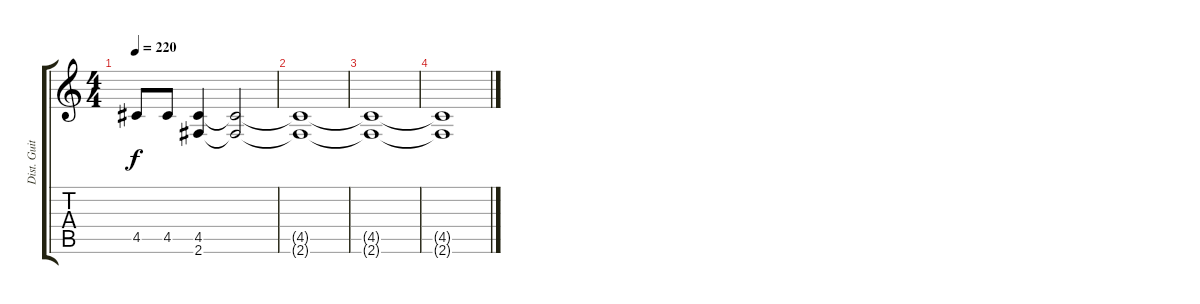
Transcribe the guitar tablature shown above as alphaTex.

\track ("Dist. Guitar 1" "Dist. Guit") {instrument distortionguitar}
\staff {score tabs}
\tuning (E4 B3 G3 D3 A2 E2) {hide}
\ts (4 4)
\tempo 220
\clef g2
\ks c
4.5.8{dy f} 4.5.8 (4.5 2.6).4 (4.5{t} 2.6{t}).2 |
(4.5{t} 2.6{t}).1 |
(4.5{t} 2.6{t}).1 |
(4.5{t} 2.6{t}).1
